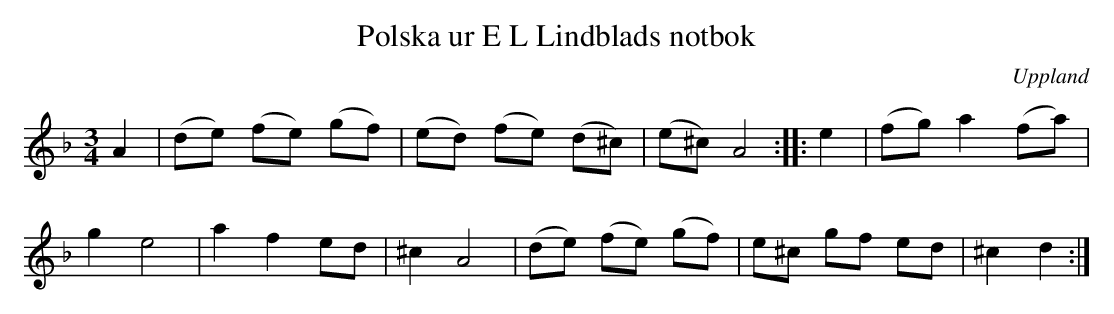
X:1
T: Polska ur E L Lindblads notbok
O: Uppland
M: 3/4
L: 1/16
K: Dm
A4 | (d2e2) (f2e2) (g2f2) | (e2d2) (f2e2) (d2^c2) | (e2^c2) A8 :: e4 | (f2g2) a4 (f2a2) |
g4 e8 | a4 f4 e2d2 | ^c4 A8 | (d2e2) (f2e2) (g2f2) | e2^c2 g2f2 e2d2 | ^c4 d4 :|
